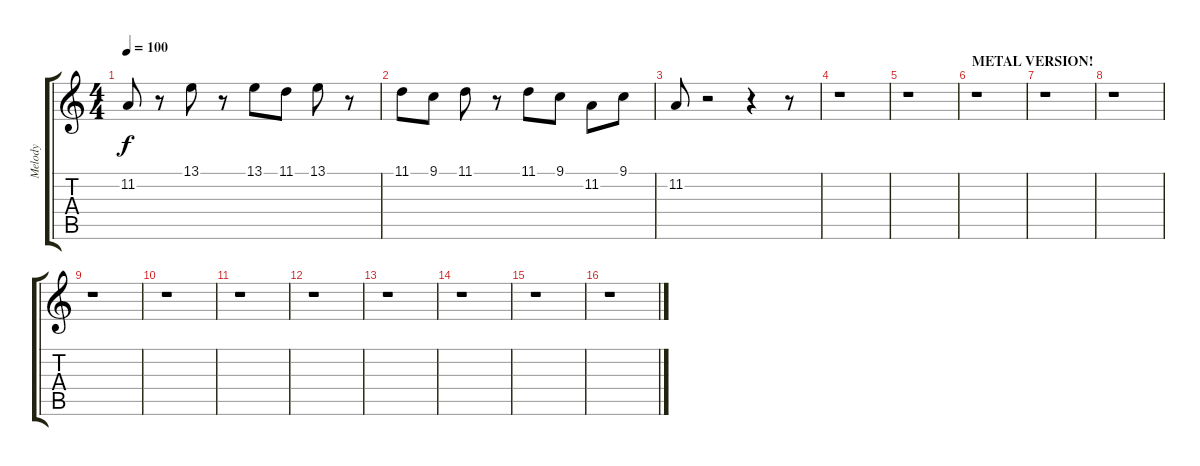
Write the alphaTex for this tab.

\track ("Melody" "Melody") {instrument lead2sawtooth}
\staff {score tabs}
\tuning (Eb4 Bb3 Gb3 Db3 Ab2 Eb2) {hide}
\ts (4 4)
\tempo 100
\clef g2
\ks c
11.2.8{dy f} r.8 13.1.8 r.8 13.1.8 11.1.8 13.1.8 r.8 |
11.1.8 9.1.8 11.1.8 r.8 11.1.8 9.1.8 11.2.8 9.1.8 |
11.2.8 r.2 r.4 r.8 |
r.1 |
r.1 |
\section ("" "METAL VERSION!")
r.1 |
r.1 |
r.1 |
r.1 |
r.1 |
r.1 |
r.1 |
r.1 |
r.1 |
r.1 |
r.1
